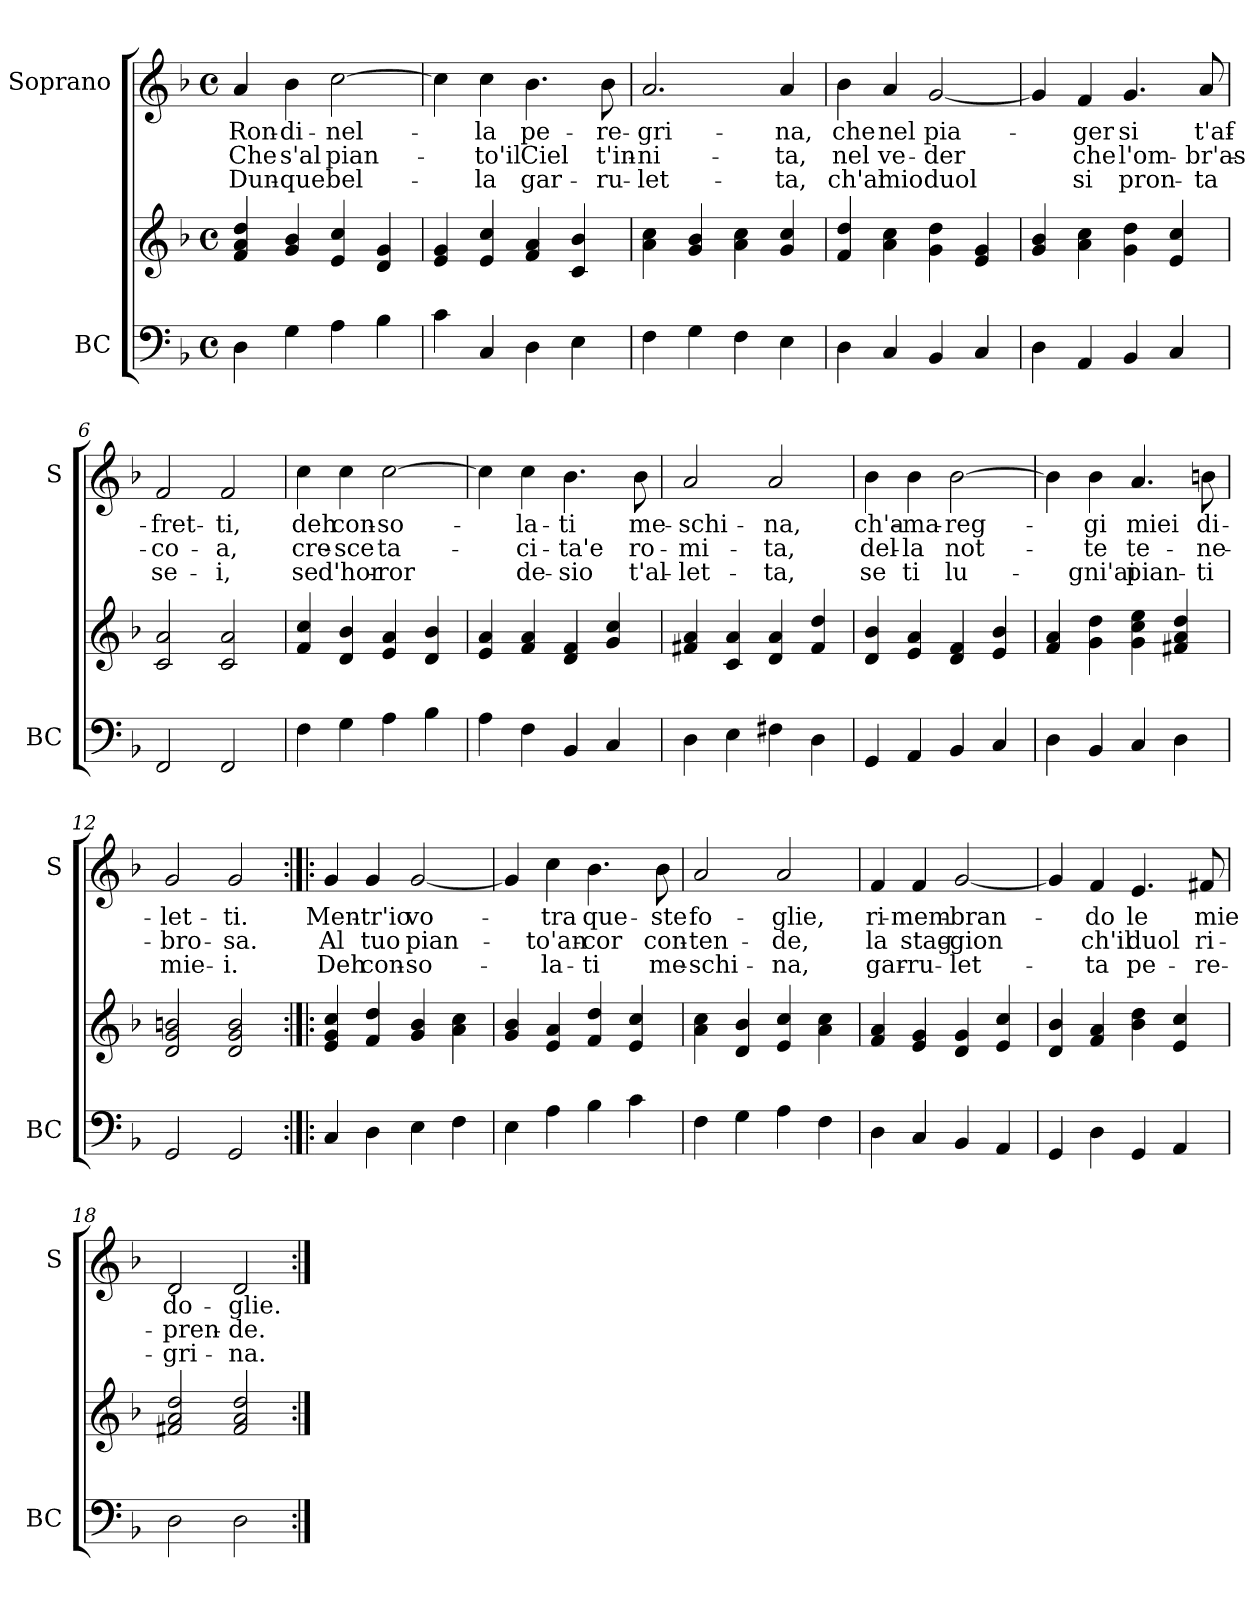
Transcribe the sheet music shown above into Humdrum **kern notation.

**kern	**kern	**kern	**text	**text	**text
*part2	*part2	*part1	*part1	*part1	*part1
*staff3	*staff2	*staff1	*staff1	*staff1	*staff1
*I"BC	*	*I"Soprano	*	*	*
*I'BC	*	*I'S	*	*	*
*clefF4	*clefG2	*clefG2	*	*	*
*k[b-]	*k[b-]	*k[b-]	*	*	*
*F:	*F:	*F:	*	*	*
*M4/4	*M4/4	*M4/4	*	*	*
*met(c)	*met(c)	*met(c)	*	*	*
=1	=1	=1	=1	=1	=1
4D\	4f/ 4a/ 4dd/	4a/	Ron-	Che	Dun-
4G\	4g/ 4b-/	4b-\	-di-	s'al	-que
4A\	4e/ 4cc/	[2cc\	-nel-	pian-	bel-
4B-\	4d/ 4g/	.	.	.	.
=2	=2	=2	=2	=2	=2
4c\	4e/ 4g/	4cc\]	.	.	.
4C/	4e/ 4cc/	4cc\	-la	-to'il	-la
4D\	4f/ 4a/	4.b-\	pe-	Ciel	gar-
4E\	4c/ 4b-/	.	.	.	.
.	.	8b-\	-re-	t'in-	-ru-
=3	=3	=3	=3	=3	=3
4F\	4a\ 4cc\	2.a/	-gri-	-ni-	-let-
4G\	4g/ 4b-/	.	.	.	.
4F\	4a\ 4cc\	.	.	.	.
4E\	4g/ 4cc/	4a/	-na,	-ta,	-ta,
=4	=4	=4	=4	=4	=4
4D\	4f/ 4dd/	4b-\	che	nel	ch'al
4C/	4a\ 4cc\	4a/	nel	ve-	mio
4BB-/	4g\ 4dd\	[2g/	pia-	-der	duol
4C/	4e/ 4g/	.	.	.	.
!!LO:LB:g=z
=5	=5	=5	=5	=5	=5
4D\	4g/ 4b-/	4g/]	.	.	.
4AA/	4a\ 4cc\	4f/	-ger	che	si
4BB-/	4g\ 4dd\	4.g/	si	l'om-	pron-
4C/	4e/ 4cc/	.	.	.	.
.	.	8a/	t'af-	-br'as-	-ta
=6	=6	=6	=6	=6	=6
2FF/	2c/ 2a/	2f/	-fret-	-co-	se-
2FF/	2c/ 2a/	2f/	-ti,	-a,	-i,
=7	=7	=7	=7	=7	=7
4F\	4f/ 4cc/	4cc\	deh	cre-	se
4G\	4d/ 4b-/	4cc\	con-	-sce	d'hor-
4A\	4e/ 4a/	[2cc\	-so-	ta-	-ror
4B-\	4d/ 4b-/	.	.	.	.
=8	=8	=8	=8	=8	=8
4A\	4e/ 4a/	4cc\]	.	.	.
4F\	4f/ 4a/	4cc\	-la-	-ci-	de-
4BB-/	4d/ 4f/	4.b-\	-ti	-ta'e	-sio
4C/	4g/ 4cc/	.	.	.	.
.	.	8b-\	me-	ro-	t'al-
=9	=9	=9	=9	=9	=9
4D\	4f#X/ 4a/	2a/	-schi-	-mi-	-let-
4E\	4c/ 4a/	.	.	.	.
4F#X\	4d/ 4a/	2a/	-na,	-ta,	-ta,
4D\	4f#/ 4dd/	.	.	.	.
!!LO:LB:g=z
=10	=10	=10	=10	=10	=10
4GG/	4d/ 4b-/	4b-\	ch'a-	del-	se
4AA/	4e/ 4a/	4b-\	-ma-	-la	ti
4BB-/	4d/ 4f/	[2b-\	-reg-	not-	lu-
4C/	4e/ 4b-/	.	.	.	.
=11	=11	=11	=11	=11	=11
4D\	4f/ 4a/	4b-\]	.	.	.
4BB-/	4g\ 4dd\	4b-\	-gi	-te	-gni'ai
4C/	4g\ 4cc\ 4ee\	4.a/	miei	te-	pian-
4D\	4f#X/ 4a/ 4dd/	.	.	.	.
.	.	8bn\	di-	-ne-	-ti
=12	=12	=12	=12	=12	=12
2GG/	2d/ 2g/ 2bn/	2g/	-let-	-bro-	mie-
2GG/	2d/ 2g/ 2b/	2g/	-ti.	-sa.	-i.
=13:|!|:	=13:|!|:	=13:|!|:	=13:|!|:	=13:|!|:	=13:|!|:
4C/	4e/ 4g/ 4cc/	4g/	Men-	Al	Deh
4D\	4f/ 4dd/	4g/	-tr'io	tuo	con-
4E\	4g/ 4b-/	[2g/	vo-	pian-	-so-
4F\	4a\ 4cc\	.	.	.	.
=14	=14	=14	=14	=14	=14
4E\	4g/ 4b-/	4g/]	.	.	.
4A\	4e/ 4a/	4cc\	-tra	-to'an-	-la-
4B-\	4f/ 4dd/	4.b-\	que-	-cor	-ti
4c\	4e/ 4cc/	.	.	.	.
.	.	8b-\	-ste	con-	me-
!!LO:LB:g=z
=15	=15	=15	=15	=15	=15
4F\	4a\ 4cc\	2a/	fo-	-ten-	-schi-
4G\	4d/ 4b-/	.	.	.	.
4A\	4e/ 4cc/	2a/	-glie,	-de,	-na,
4F\	4a\ 4cc\	.	.	.	.
=16	=16	=16	=16	=16	=16
4D\	4f/ 4a/	4f/	ri-	la	gar-
4C/	4e/ 4g/	4f/	-mem-	stag-	-ru-
4BB-/	4d/ 4g/	[2g/	-bran-	-gion	-let-
4AA/	4e/ 4cc/	.	.	.	.
=17	=17	=17	=17	=17	=17
4GG/	4d/ 4b-/	4g/]	.	.	.
4D\	4f/ 4a/	4f/	-do	ch'il	-ta
4GG/	4b-\ 4dd\	4.e/	le	duol	pe-
4AA/	4e/ 4cc/	.	.	.	.
.	.	8f#X/	mie	ri-	-re-
=18	=18	=18	=18	=18	=18
2D\	2f#X/ 2a/ 2dd/	2d/	do-	-pren-	-gri-
2D\	2f#/ 2a/ 2dd/	2d/	-glie.	-de.	-na.
=:|!	=:|!	=:|!	=:|!	=:|!	=:|!
*-	*-	*-	*-	*-	*-
